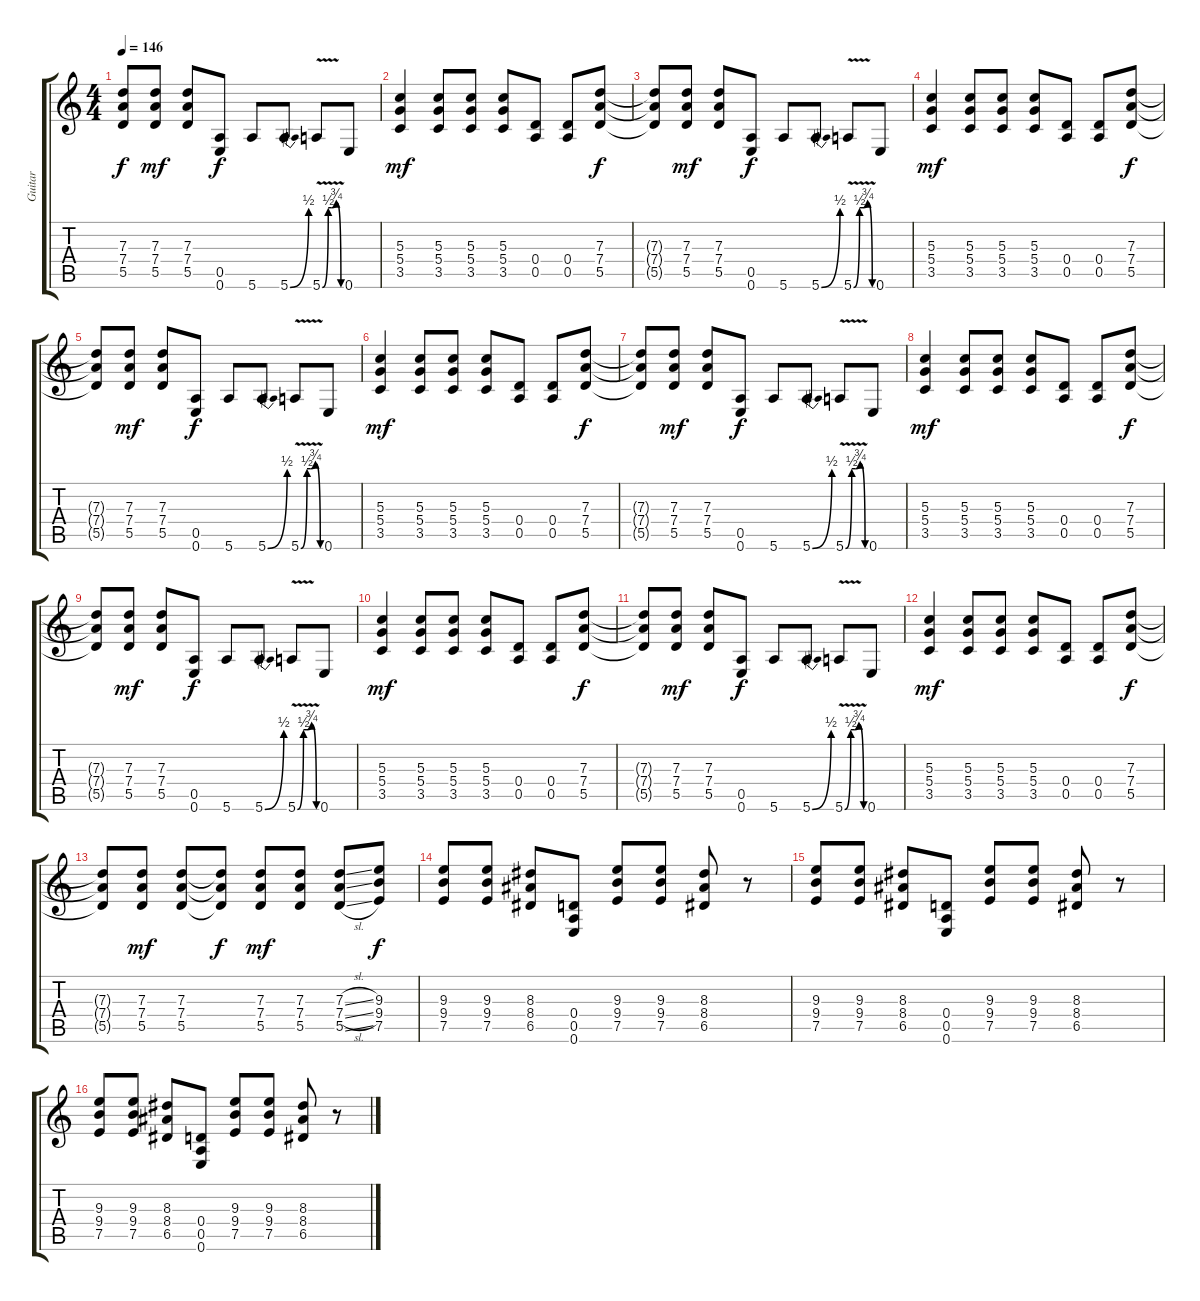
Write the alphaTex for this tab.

\track ("Guitar" "Guitar") {instrument distortionguitar}
\staff {score tabs}
\tuning (E4 B3 G3 D3 A2 E2) {hide}
\ts (4 4)
\tempo 146
\clef g2
\ks c
(7.3{t} 7.4{t} 5.5{t}).8{dy f} (7.3 7.4 5.5).8{dy mf} (7.3 7.4 5.5).8 (0.5 0.6).8{dy f} 5.6.8 5.6{be (bend 0 0 60 2)}.8 5.6{be (custom 0 0 19 2 30 2 45 3 60 0) v}.8 0.6.8 |
(5.3 5.4 3.5).4{dy mf} (5.3 5.4 3.5).8 (5.3 5.4 3.5).8 (5.3 5.4 3.5).8 (0.4 0.5).8 (0.4 0.5).8 (7.3 7.4 5.5).8{dy f} |
(7.3{t} 7.4{t} 5.5{t}).8 (7.3 7.4 5.5).8{dy mf} (7.3 7.4 5.5).8 (0.5 0.6).8{dy f} 5.6.8 5.6{be (bend 0 0 60 2)}.8 5.6{be (custom 0 0 19 2 30 2 45 3 60 0) v}.8 0.6.8 |
(5.3 5.4 3.5).4{dy mf} (5.3 5.4 3.5).8 (5.3 5.4 3.5).8 (5.3 5.4 3.5).8 (0.4 0.5).8 (0.4 0.5).8 (7.3 7.4 5.5).8{dy f} |
(7.3{t} 7.4{t} 5.5{t}).8 (7.3 7.4 5.5).8{dy mf} (7.3 7.4 5.5).8 (0.5 0.6).8{dy f} 5.6.8 5.6{be (bend 0 0 60 2)}.8 5.6{be (custom 0 0 19 2 30 2 45 3 60 0) v}.8 0.6.8 |
(5.3 5.4 3.5).4{dy mf} (5.3 5.4 3.5).8 (5.3 5.4 3.5).8 (5.3 5.4 3.5).8 (0.4 0.5).8 (0.4 0.5).8 (7.3 7.4 5.5).8{dy f} |
(7.3{t} 7.4{t} 5.5{t}).8 (7.3 7.4 5.5).8{dy mf} (7.3 7.4 5.5).8 (0.5 0.6).8{dy f} 5.6.8 5.6{be (bend 0 0 60 2)}.8 5.6{be (custom 0 0 19 2 30 2 45 3 60 0) v}.8 0.6.8 |
(5.3 5.4 3.5).4{dy mf} (5.3 5.4 3.5).8 (5.3 5.4 3.5).8 (5.3 5.4 3.5).8 (0.4 0.5).8 (0.4 0.5).8 (7.3 7.4 5.5).8{dy f} |
(7.3{t} 7.4{t} 5.5{t}).8 (7.3 7.4 5.5).8{dy mf} (7.3 7.4 5.5).8 (0.5 0.6).8{dy f} 5.6.8 5.6{be (bend 0 0 60 2)}.8 5.6{be (custom 0 0 19 2 30 2 45 3 60 0) v}.8 0.6.8 |
(5.3 5.4 3.5).4{dy mf} (5.3 5.4 3.5).8 (5.3 5.4 3.5).8 (5.3 5.4 3.5).8 (0.4 0.5).8 (0.4 0.5).8 (7.3 7.4 5.5).8{dy f} |
(7.3{t} 7.4{t} 5.5{t}).8 (7.3 7.4 5.5).8{dy mf} (7.3 7.4 5.5).8 (0.5 0.6).8{dy f} 5.6.8 5.6{be (bend 0 0 60 2)}.8 5.6{be (custom 0 0 19 2 30 2 45 3 60 0) v}.8 0.6.8 |
(5.3 5.4 3.5).4{dy mf} (5.3 5.4 3.5).8 (5.3 5.4 3.5).8 (5.3 5.4 3.5).8 (0.4 0.5).8 (0.4 0.5).8 (7.3 7.4 5.5).8{dy f} |
(7.3{t} 7.4{t} 5.5{t}).8 (7.3 7.4 5.5).8{dy mf} (7.3 7.4 5.5).8 (7.3{t} 7.4{t} 5.5{t}).8{dy f} (7.3 7.4 5.5).8{dy mf} (7.3 7.4 5.5).8 (7.3{sl} 7.4{sl} 5.5{sl}).8 (9.3 9.4 7.5).8{dy f} |
(9.3 9.4 7.5).8 (9.3 9.4 7.5).8 (8.3 8.4 6.5).8 (0.4 0.5 0.6).8 (9.3 9.4 7.5).8 (9.3 9.4 7.5).8 (8.3 8.4 6.5).8 r.8 |
(9.3 9.4 7.5).8 (9.3 9.4 7.5).8 (8.3 8.4 6.5).8 (0.4 0.5 0.6).8 (9.3 9.4 7.5).8 (9.3 9.4 7.5).8 (8.3 8.4 6.5).8 r.8 |
(9.3 9.4 7.5).8 (9.3 9.4 7.5).8 (8.3 8.4 6.5).8 (0.4 0.5 0.6).8 (9.3 9.4 7.5).8 (9.3 9.4 7.5).8 (8.3 8.4 6.5).8 r.8
